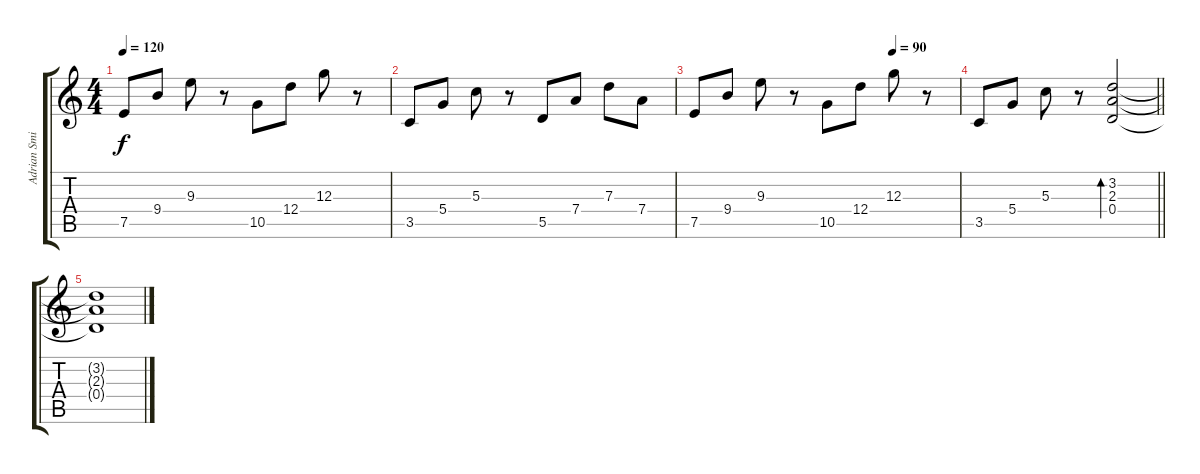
\track ("Adrian Smith" "Adrian Smi") {instrument overdrivenguitar}
\staff {score tabs}
\tuning (E4 B3 G3 D3 A2 E2) {hide}
\ts (4 4)
\tempo 120
\clef g2
\ks c
7.5.8{dy f} 9.4.8 9.3.8 r.8 10.5.8 12.4.8 12.3.8 r.8 |
3.5.8 5.4.8 5.3.8 r.8 5.5.8 7.4.8 7.3.8 7.4.8 |
\tempo (90 0.75)
7.5.8 9.4.8 9.3.8 r.8 10.5.8 12.4.8 12.3.8 r.8 |
\barLineRight lightlight
3.5.8 5.4.8 5.3.8 r.8 (3.2 2.3 0.4).2{bd 480} |
(3.2{t} 2.3{t} 0.4{t}).1
